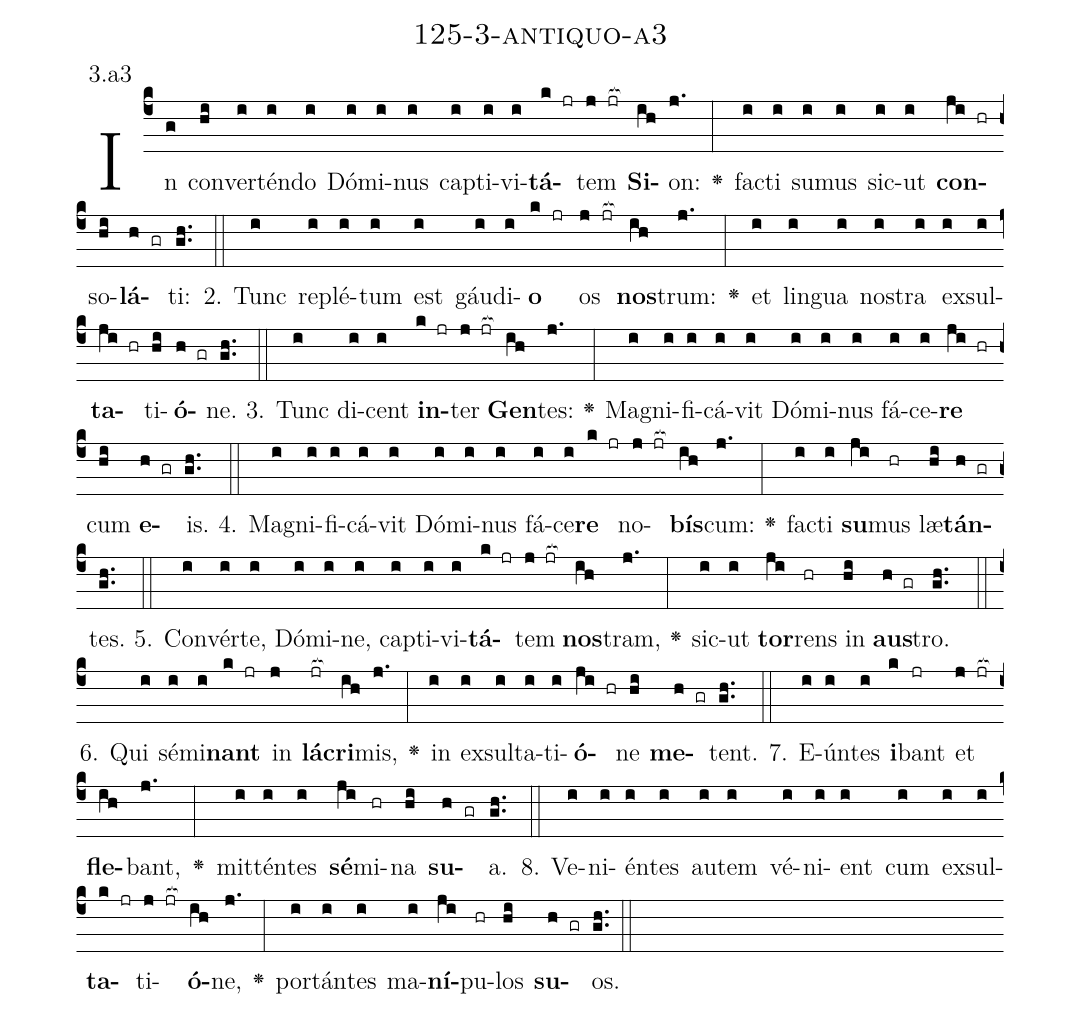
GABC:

name: 125-3-antiquo-a3;
annotation: 3.a3;
%%
(c4)In(g) con(hi)ver(i)tén(i)do(i) Dó(i)mi(i)nus(i) cap(i)ti(i)vi(i)<b>tá</b>(k jr)tem(j jr[ocb:1{]) <b>Si</b>(ih[ocb:0}])on:(j.) <v>\greheightstar</v>(:) fac(i)ti(i) su(i)mus(i) sic(i)ut(i) <b>con</b>(ji hr)so(hi)<b>lá</b>(h gr)ti:(gh..) (::)
2. Tunc(i) re(i)plé(i)tum(i) est(i) gáu(i)di(i)<b>o</b>(k jr) os(j jr[ocb:1{]) <b>nos</b>(ih[ocb:0}])trum:(j.) <v>\greheightstar</v>(:) et(i) lin(i)gua(i) nos(i)tra(i) ex(i)sul(i)<b>ta</b>(ji hr)ti(hi)<b>ó</b>(h gr)ne.(gh..) (::)
3. Tunc(i) di(i)cent(i) <b>in</b>(k jr)ter(j jr[ocb:1{]) <b>Gen</b>(ih[ocb:0}])tes:(j.) <v>\greheightstar</v>(:) Ma(i)gni(i)fi(i)cá(i)vit(i) Dó(i)mi(i)nus(i) fá(i)ce(i)<b>re</b>(ji hr) cum(hi) <b>e</b>(h gr)is.(gh..) (::)
4. Ma(i)gni(i)fi(i)cá(i)vit(i) Dó(i)mi(i)nus(i) fá(i)ce(i)<b>re</b>(k jr) no(j jr[ocb:1{])<b>bís</b>(ih[ocb:0}])cum:(j.) <v>\greheightstar</v>(:) fac(i)ti(i) <b>su</b>(ji)mus(hr) læ(hi)<b>tán</b>(h gr)tes.(gh..) (::)
5. Con(i)vér(i)te,(i) Dó(i)mi(i)ne,(i) cap(i)ti(i)vi(i)<b>tá</b>(k jr)tem(j jr[ocb:1{]) <b>nos</b>(ih[ocb:0}])tram,(j.) <v>\greheightstar</v>(:) sic(i)ut(i) <b>tor</b>(ji)rens(hr) in(hi) <b>aus</b>(h gr)tro.(gh..) (::)
6. Qui(i) sé(i)mi(i)<b>nant</b>(k jr) in(j) <b>lá</b>(jr[ocb:1{])<b>cri</b>(ih[ocb:0}])mis,(j.) <v>\greheightstar</v>(:) in(i) ex(i)sul(i)ta(i)ti(i)<b>ó</b>(ji hr)ne(hi) <b>me</b>(h gr)tent.(gh..) (::)
7. E(i)ún(i)tes(i) <b>i</b>(k)bant(jr) et(j jr[ocb:1{]) <b>fle</b>(ih[ocb:0}])bant,(j.) <v>\greheightstar</v>(:) mit(i)tén(i)tes(i) <b>sé</b>(ji)mi(hr)na(hi) <b>su</b>(h gr)a.(gh..) (::)
8. Ve(i)ni(i)én(i)tes(i) au(i)tem(i) vé(i)ni(i)ent(i) cum(i) ex(i)sul(i)<b>ta</b>(k jr)ti(j jr[ocb:1{])<b>ó</b>(ih[ocb:0}])ne,(j.) <v>\greheightstar</v>(:) por(i)tán(i)tes(i) ma(i)<b>ní</b>(ji)pu(hr)los(hi) <b>su</b>(h gr)os.(gh..) (::)
